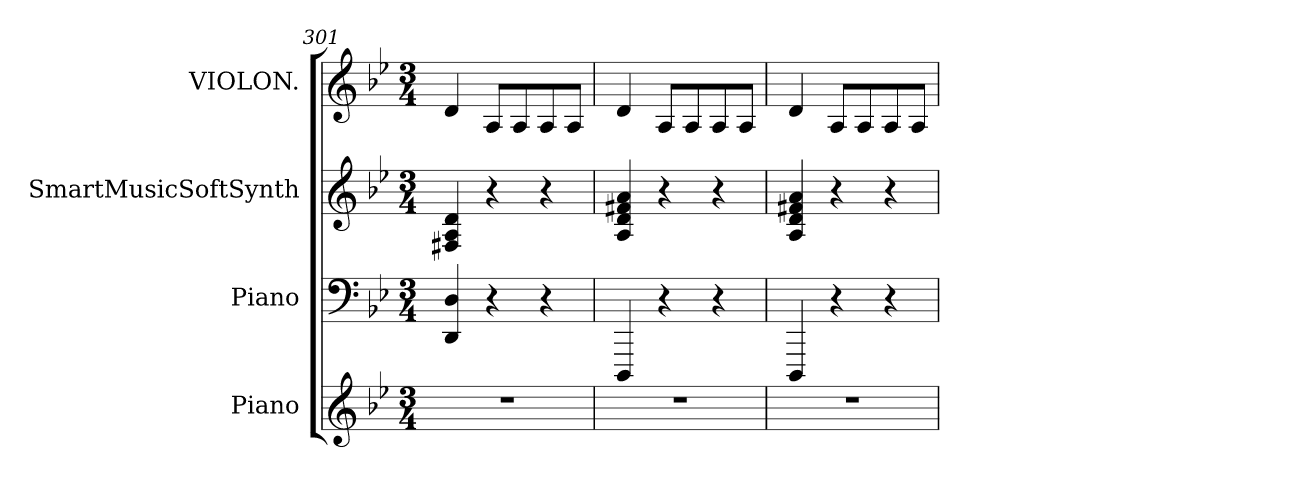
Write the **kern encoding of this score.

**kern	**kern	**kern	**kern
*part4	*part3	*part2	*part1
*staff4	*staff3	*staff2	*staff1
*I"Piano	*I"Piano	*I"SmartMusicSoftSynth	*I"VIOLON.
*I'P.	*	*	*
!!LO:LB:g=z
*clefG2	*clefF4	*clefG2	*clefG2
*k[b-e-]	*k[b-e-]	*k[b-e-]	*k[b-e-]
*M3/4	*M3/4	*M3/4	*M3/4
=301	=301	=301	=301
2.r	4DD/ 4D/	4F#X/ 4A/ 4d/	4d/
.	4r	4r	8A/L
.	.	.	8A/
.	4r	4r	8A/
.	.	.	8A/J
=302	=302	=302	=302
2.r	4DDD/	4A/ 4d/ 4f#X/ 4a/	4d/
.	4r	4r	8A/L
.	.	.	8A/
.	4r	4r	8A/
.	.	.	8A/J
=303	=303	=303	=303
2.r	4DDD/	4A/ 4d/ 4f#X/ 4a/	4d/
.	4r	4r	8A/L
.	.	.	8A/
.	4r	4r	8A/
.	.	.	8A/J
=	=	=	=
*-	*-	*-	*-
